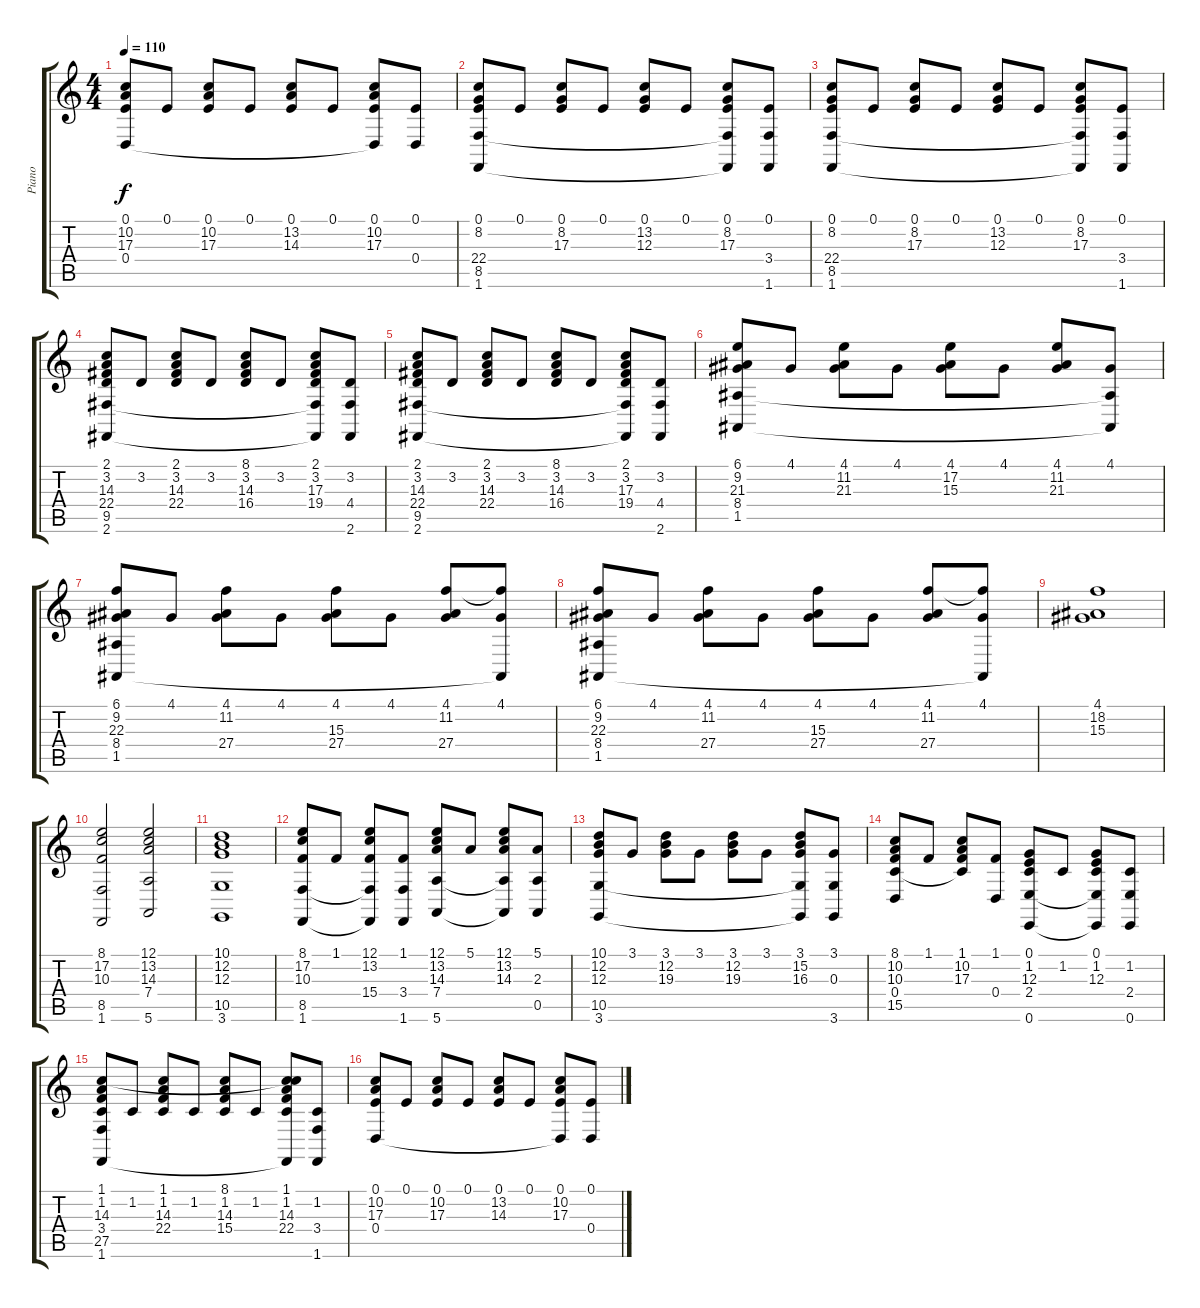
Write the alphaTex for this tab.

\track ("Piano" "Piano") {instrument acousticgrandpiano}
\staff {score tabs}
\tuning (E4 B3 G3 D3 A2 E2) {hide}
\ts (4 4)
\tempo 110
\clef g2
\ks c
(0.1 10.2 17.3 0.4).8{dy f} 0.1.8 (0.1 10.2 17.3).8 0.1.8 (0.1 13.2 14.3).8 0.1.8 (0.1 10.2 17.3 0.4{t}).8 (0.1 0.4).8 |
(0.1 8.2 22.4 8.5 1.6).8 0.1.8 (0.1 8.2 17.3).8 0.1.8 (0.1 13.2 12.3).8 0.1.8 (0.1 8.2 17.3 8.5{t} 1.6{t}).8 (0.1 3.4 1.6).8 |
(0.1 8.2 22.4 8.5 1.6).8 0.1.8 (0.1 8.2 17.3).8 0.1.8 (0.1 13.2 12.3).8 0.1.8 (0.1 8.2 17.3 8.5{t} 1.6{t}).8 (0.1 3.4 1.6).8 |
(2.1 3.2 14.3 22.4 9.5 2.6).8 3.2.8 (2.1 3.2 14.3 22.4).8 3.2.8 (8.1 3.2 14.3 16.4).8 3.2.8 (2.1 3.2 17.3 19.4 9.5{t} 2.6{t}).8 (3.2 4.4 2.6).8 |
(2.1 3.2 14.3 22.4 9.5 2.6).8 3.2.8 (2.1 3.2 14.3 22.4).8 3.2.8 (8.1 3.2 14.3 16.4).8 3.2.8 (2.1 3.2 17.3 19.4 9.5{t} 2.6{t}).8 (3.2 4.4 2.6).8 |
(6.1 9.2 21.3 8.4 1.5).8 4.1.8 (4.1 11.2 21.3).8 4.1.8 (4.1 17.2 15.3).8 4.1.8 (4.1 11.2 21.3).8 (4.1 8.4{t} 1.5{t}).8 |
(6.1 9.2 22.3 8.4 1.5).8 4.1.8 (4.1 11.2 27.4).8 4.1.8 (4.1 15.3 27.4).8 4.1.8 (4.1 11.2 27.4).8 (4.1 27.4{t} 1.5{t}).8 |
(6.1 9.2 22.3 8.4 1.5).8 4.1.8 (4.1 11.2 27.4).8 4.1.8 (4.1 15.3 27.4).8 4.1.8 (4.1 11.2 27.4).8 (4.1 27.4{t} 1.5{t}).8 |
(4.1 18.2 15.3).1 |
(8.1 17.2 10.3 8.5 1.6).2 (12.1 13.2 14.3 7.4 5.6).2 |
(10.1 12.2 12.3 10.5 3.6).1 |
(8.1 17.2 10.3 8.5 1.6).8 1.1.8 (12.1 13.2 15.4 8.5{t} 1.6{t}).8 (1.1 3.4 1.6).8 (12.1 13.2 14.3 7.4 5.6).8 5.1.8 (12.1 13.2 14.3 7.4{t} 5.6{t}).8 (5.1 2.3 0.5).8 |
(10.1 12.2 12.3 10.5 3.6).8 3.1.8 (3.1 12.2 19.3).8 3.1.8 (3.1 12.2 19.3).8 3.1.8 (3.1 15.2 16.3 10.5{t} 3.6{t}).8 (3.1 0.3 3.6).8 |
(8.1 10.2 10.3 0.4 15.5).8 1.1.8 (1.1 10.2 17.3 15.5{t}).8 (1.1 0.4).8 (0.1 1.2 12.3 2.4 0.6).8 1.2.8 (0.1 1.2 12.3 2.4{t} 0.6{t}).8 (1.2 2.4 0.6).8 |
(1.1 1.2 14.3 3.4 27.5 1.6).8 1.2.8 (1.1 1.2 14.3 22.4).8 1.2.8 (8.1 1.2 14.3 15.4).8 1.2.8 (1.1 1.2 14.3 22.4 27.5{t} 1.6{t}).8 (1.2 3.4 1.6).8 |
(0.1 10.2 17.3 0.4).8 0.1.8 (0.1 10.2 17.3).8 0.1.8 (0.1 13.2 14.3).8 0.1.8 (0.1 10.2 17.3 0.4{t}).8 (0.1 0.4).8
